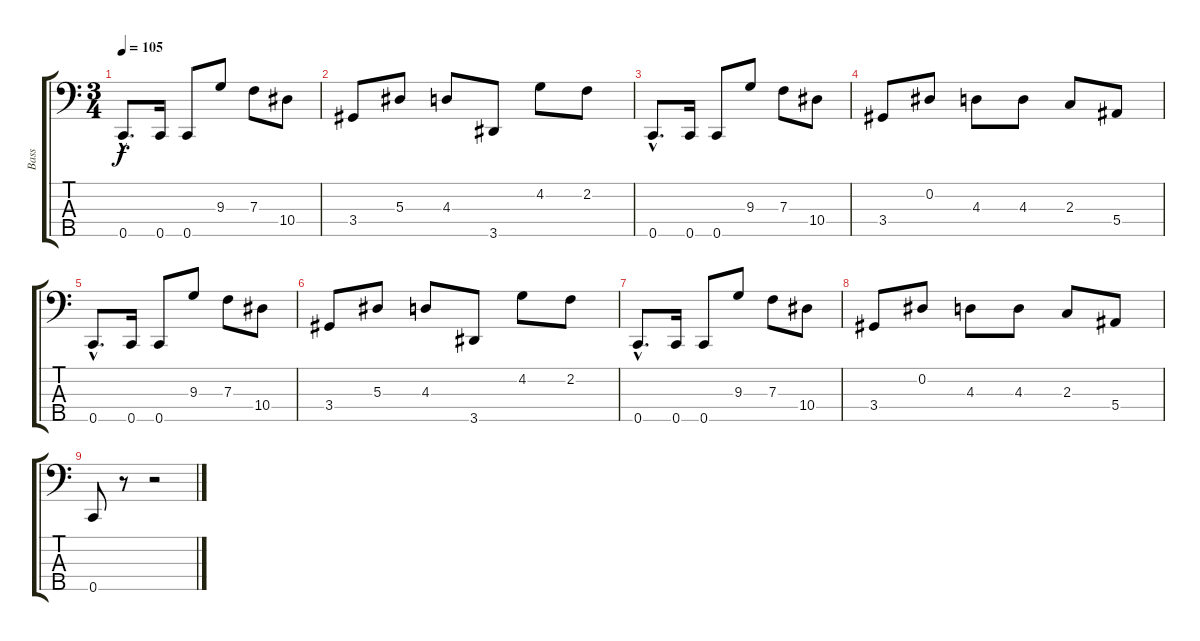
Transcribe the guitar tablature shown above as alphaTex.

\track ("Bass" "Bass") {instrument electricbassfinger}
\staff {score tabs}
\tuning (Ab2 Eb2 Bb1 F1 C1) {hide}
\ts (3 4)
\tempo 105
\clef f4
\ks c
0.5{hac}.8{d dy f} 0.5.16 0.5.8 9.3.8 7.3.8 10.4.8 |
3.4.8 5.3.8 4.3.8 3.5.8 4.2.8 2.2.8 |
0.5{hac}.8{d} 0.5.16 0.5.8 9.3.8 7.3.8 10.4.8 |
3.4.8 0.2.8 4.3.8 4.3.8 2.3.8 5.4.8 |
0.5{hac}.8{d} 0.5.16 0.5.8 9.3.8 7.3.8 10.4.8 |
3.4.8 5.3.8 4.3.8 3.5.8 4.2.8 2.2.8 |
0.5{hac}.8{d} 0.5.16 0.5.8 9.3.8 7.3.8 10.4.8 |
3.4.8 0.2.8 4.3.8 4.3.8 2.3.8 5.4.8 |
0.5.8 r.8 r.2
